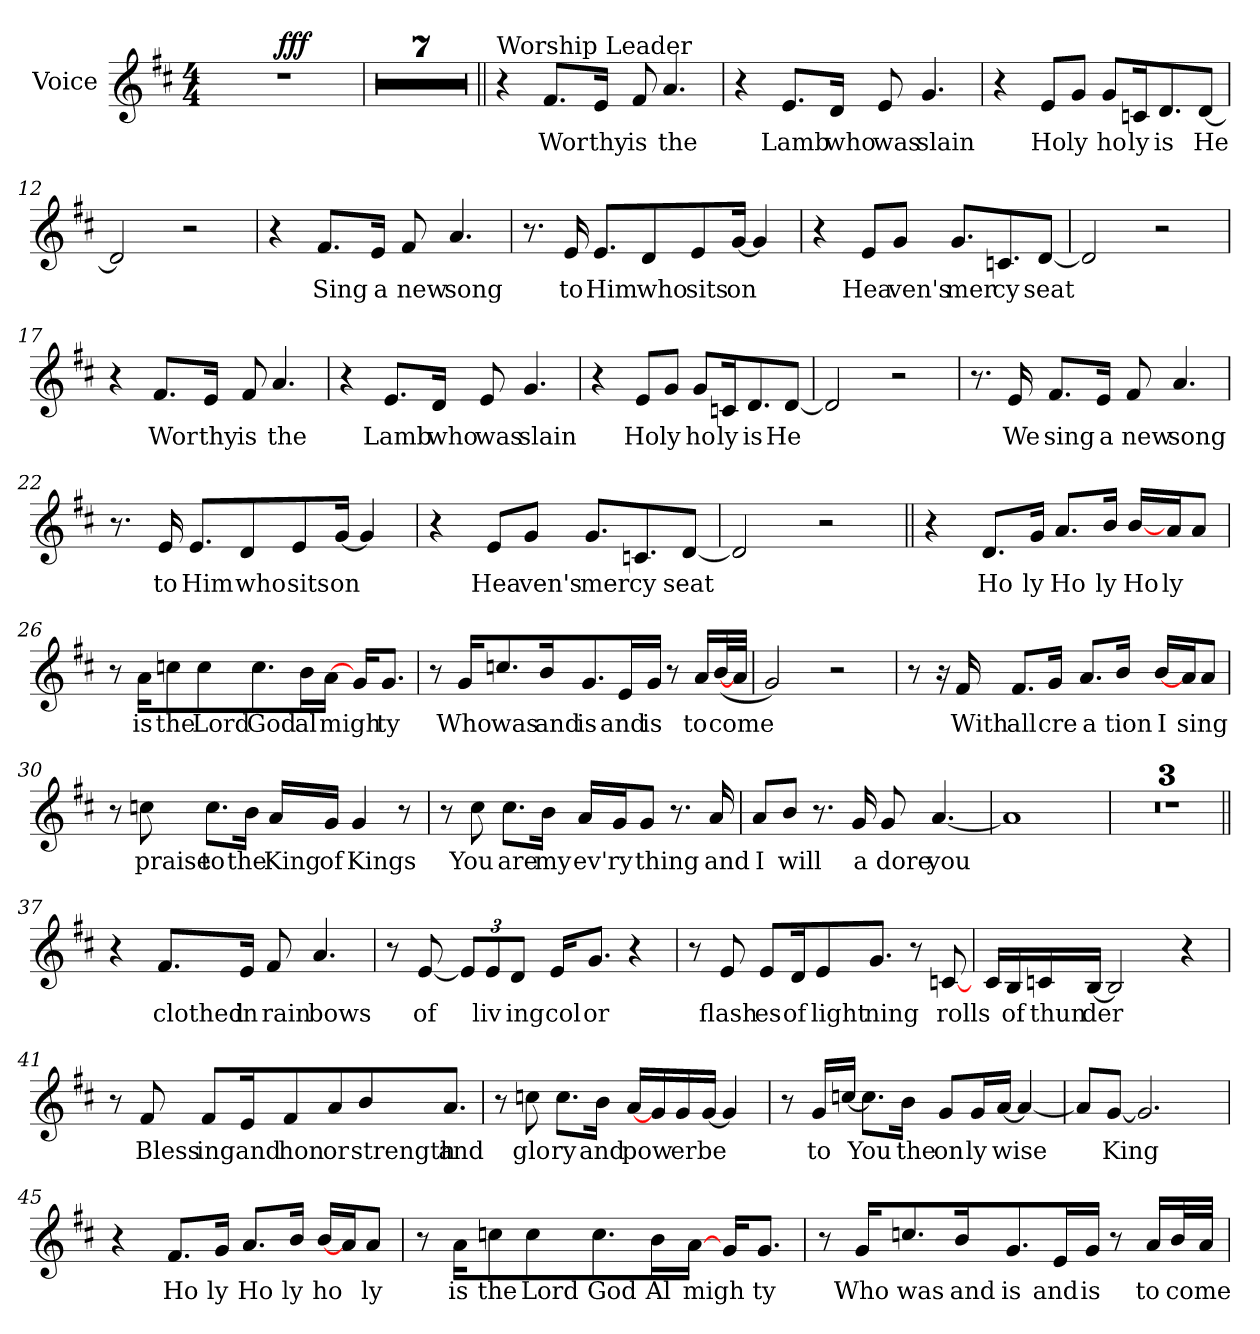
**kern	**text	**dynam
*part1	*part1	*part1
*staff1	*staff1	*staff1
*I"Voice	*	*
*I'V	*	*
*clefG2	*	*
*k[f#c#]	*	*
*D:	*	*
*M4/4	*	*
*MM62	*	*
=1	=1	=1
*^	*	*
1r	4...ryy	.	.
!	!	!	!LO:DY:b
.	2ryy	.	fff
.	32ryy	.	.
*v	*v	*	*
=2	=2	=2
1r	.	.
=3	=3	=3
1r	.	.
=4	=4	=4
1r	.	.
=5	=5	=5
1r	.	.
=6	=6	=6
1r	.	.
=7	=7	=7
1r	.	.
!!LO:LB:g=z
=8	=8	=8
1r	.	.
=9||	=9||	=9||
!LO:TX:a:t=Worship Leader	!	!
4r	.	.
!	!LO:LY:b	!
8.f#/L	Wor	.
!	!LO:LY:b	!
16e/Jk	thy	.
!	!LO:LY:b	!
8f#/	is	.
!	!LO:LY:b	!
4.a/	the	.
=10	=10	=10
4r	.	.
!	!LO:LY:b	!
8.e/L	Lamb	.
!	!LO:LY:b	!
16d/Jk	who	.
!	!LO:LY:b	!
8e/	was	.
!	!LO:LY:b	!
4.g/	slain	.
=11	=11	=11
4r	.	.
!	!LO:LY:b	!
8e/L	Ho	.
!	!LO:LY:b	!
8g/J	ly	.
!	!LO:LY:b	!
8g/L	ho	.
!	!LO:LY:b	!
16cn/k	ly	.
!	!LO:LY:b	!
8.d/	is	.
!	!LO:LY:b	!
[8d/J	He	.
!!LO:LB:g=z
=12	=12	=12
2d/]	.	.
2r	.	.
=13	=13	=13
4r	.	.
!	!LO:LY:b	!
8.f#/L	Sing	.
!	!LO:LY:b	!
16e/Jk	a	.
!	!LO:LY:b	!
8f#/	new	.
!	!LO:LY:b	!
4.a/	song	.
=14	=14	=14
8.r	.	.
!	!LO:LY:b	!
16e/	to	.
!	!LO:LY:b	!
8.e/L	Him	.
!	!LO:LY:b	!
8d/	who	.
!	!LO:LY:b	!
8e/	sits	.
!	!LO:LY:b	!
[16g/Jk	on	.
4g/]	.	.
=15	=15	=15
4r	.	.
!	!LO:LY:b	!
8e/L	Hea	.
!	!LO:LY:b	!
8g/J	ven's	.
!	!LO:LY:b	!
8.g/L	mer	.
!	!LO:LY:b	!
8.cn/	cy	.
!	!LO:LY:b	!
[8d/J	seat	.
!!LO:LB:g=z
=16	=16	=16
2d/]	.	.
2r	.	.
=17	=17	=17
4r	.	.
!	!LO:LY:b	!
8.f#/L	Wor	.
!	!LO:LY:b	!
16e/Jk	thy	.
!	!LO:LY:b	!
8f#/	is	.
!	!LO:LY:b	!
4.a/	the	.
=18	=18	=18
4r	.	.
!	!LO:LY:b	!
8.e/L	Lamb	.
!	!LO:LY:b	!
16d/Jk	who	.
!	!LO:LY:b	!
8e/	was	.
!	!LO:LY:b	!
4.g/	slain	.
=19	=19	=19
4r	.	.
!	!LO:LY:b	!
8e/L	Ho	.
!	!LO:LY:b	!
8g/J	ly	.
!	!LO:LY:b	!
8g/L	ho	.
!	!LO:LY:b	!
16cn/k	ly	.
!	!LO:LY:b	!
8.d/	is	.
!	!LO:LY:b	!
[8d/J	He	.
=20	=20	=20
2d/]	.	.
2r	.	.
!!LO:LB:g=z
=21	=21	=21
8.r	.	.
!	!LO:LY:b	!
16e/	We	.
!	!LO:LY:b	!
8.f#/L	sing	.
!	!LO:LY:b	!
16e/Jk	a	.
!	!LO:LY:b	!
8f#/	new	.
!	!LO:LY:b	!
4.a/	song	.
=22	=22	=22
8.r	.	.
!	!LO:LY:b	!
16e/	to	.
!	!LO:LY:b	!
8.e/L	Him	.
!	!LO:LY:b	!
8d/	who	.
!	!LO:LY:b	!
8e/	sits	.
!	!LO:LY:b	!
[16g/Jk	on	.
4g/]	.	.
=23	=23	=23
4r	.	.
!	!LO:LY:b	!
8e/L	Hea	.
!	!LO:LY:b	!
8g/J	ven's	.
!	!LO:LY:b	!
8.g/L	mer	.
!	!LO:LY:b	!
8.cn/	cy	.
!	!LO:LY:b	!
[8d/J	seat	.
=24	=24	=24
2d/]	.	.
2r	.	.
!!LO:LB:g=z
=25||	=25||	=25||
4r	.	.
!	!LO:LY:b	!
8.d/L	Ho	.
!	!LO:LY:b	!
16g/Jk	ly	.
!	!LO:LY:b	!
8.a/L	Ho	.
!	!LO:LY:b	!
16b/Jk	ly	.
!	!LO:LY:b	!
[16b/LL	Ho	.
!	!LO:LY:b	!
16a/J	ly	.
8a/J	.	.
=26	=26	=26
8r	.	.
!	!LO:LY:b	!
16a\KL	is	.
!	!LO:LY:b	!
8ccn\	the	.
!	!LO:LY:b	!
8cc\	Lord	.
!	!LO:LY:b	!
8.cc\	God	.
!	!LO:LY:b	!
16b\L	al	.
!	!LO:LY:b	!
[16a\JJ	migh	.
16g/KL	.	.
!	!LO:LY:b	!
8.g/J	ty	.
=27	=27	=27
8r	.	.
!	!LO:LY:b	!
16g/KL	Who	.
!	!LO:LY:b	!
8.ccn/	was	.
!	!LO:LY:b	!
16b/k	and	.
!	!LO:LY:b	!
8.g/	is	.
!	!LO:LY:b	!
16e/L	and	.
!	!LO:LY:b	!
16g/JJ	is	.
8r	.	.
!	!LO:LY:b	!
16a/LL	to	.
!	!LO:LY:b	!
(<[32b/L	come	.
32a/JJJ	.	.
!!LO:LB:g=z
=28	=28	=28
2g/)	.	.
2r	.	.
=29	=29	=29
8r	.	.
16r	.	.
!	!LO:LY:b	!
16f#/	With	.
!	!LO:LY:b	!
8.f#/L	all	.
!	!LO:LY:b	!
16g/Jk	cre	.
!	!LO:LY:b	!
8.a/L	a	.
!	!LO:LY:b	!
16b/Jk	tion	.
!	!LO:LY:b	!
[16b/LL	I	.
!	!LO:LY:b	!
16a/J	sing	.
8a/J	.	.
=30	=30	=30
8r	.	.
!	!LO:LY:b	!
8ccn\	praise	.
!	!LO:LY:b	!
8.cc\L	to	.
!	!LO:LY:b	!
16b\Jk	the	.
!	!LO:LY:b	!
16a/LL	King	.
!	!LO:LY:b	!
16g/JJ	of	.
!	!LO:LY:b	!
4g/	Kings	.
8r	.	.
!!LO:LB:g=z
=31	=31	=31
8r	.	.
!	!LO:LY:b	!
8cc#\	You	.
!	!LO:LY:b	!
8.cc#\L	are	.
!	!LO:LY:b	!
16b\Jk	my	.
!	!LO:LY:b	!
16a/LL	ev'	.
!	!LO:LY:b	!
16g/J	ry	.
!	!LO:LY:b	!
8g/J	thing	.
8.r	.	.
!	!LO:LY:b	!
16a/	and	.
=32	=32	=32
!	!LO:LY:b	!
8a/L	I	.
!	!LO:LY:b	!
8b/J	will	.
8.r	.	.
!	!LO:LY:b	!
16g/	a	.
!	!LO:LY:b	!
8g/	dore	.
!	!LO:LY:b	!
[4.a/	you	.
=33	=33	=33
1a]	.	.
=34	=34	=34
1r	.	.
=35	=35	=35
1r	.	.
!!LO:PB:g=z
=36	=36	=36
1r	.	.
=37||	=37||	=37||
4r	.	.
!	!LO:LY:b	!
8.f#/L	clothed	.
!	!LO:LY:b	!
16e/Jk	in	.
!	!LO:LY:b	!
8f#/	rain	.
!	!LO:LY:b	!
4.a/	bows	.
=38	=38	=38
8r	.	.
!	!LO:LY:b	!
[8e/	of	.
12e/L]	.	.
!	!LO:LY:b	!
12e/	liv	.
!	!LO:LY:b	!
12d/J	ing	.
!	!LO:LY:b	!
16e/KL	col	.
!	!LO:LY:b	!
8.g/J	or	.
4r	.	.
!!LO:LB:g=z
=39	=39	=39
8r	.	.
!	!LO:LY:b	!
8e/	flash	.
!	!LO:LY:b	!
8e/L	es	.
!	!LO:LY:b	!
16d/k	of	.
!	!LO:LY:b	!
8e/	light	.
!	!LO:LY:b	!
8.g/J	ning	.
8r	.	.
!	!LO:LY:b	!
[8cn/	rolls	.
=40	=40	=40
16c#/LL	.	.
!	!LO:LY:b	!
16B/	of	.
!	!LO:LY:b	!
16cn/	thun	.
!	!LO:LY:b	!
[16B/JJ	der	.
2B/]	.	.
4r	.	.
=41	=41	=41
8r	.	.
!	!LO:LY:b	!
8f#/	Bless	.
!	!LO:LY:b	!
8f#/L	ing	.
!	!LO:LY:b	!
16e/k	and	.
!	!LO:LY:b	!
8f#/	hon	.
!	!LO:LY:b	!
8a/	or	.
!	!LO:LY:b	!
8b/	strength	.
!	!LO:LY:b	!
8.a/J	and	.
!!LO:LB:g=z
=42	=42	=42
8r	.	.
!	!LO:LY:b	!
8ccn\	glo	.
!	!LO:LY:b	!
8.cc\L	ry	.
!	!LO:LY:b	!
16b\Jk	and	.
!	!LO:LY:b	!
[16a/LL	pow	.
16g/	.	.
!	!LO:LY:b	!
16g/	er	.
!	!LO:LY:b	!
[16g/JJ	be	.
4g/]	.	.
=43	=43	=43
8r	.	.
!	!LO:LY:b	!
16g/LL	to	.
[16ccn/JJ	.	.
!	!LO:LY:b	!
8.cc\L]	You	.
!	!LO:LY:b	!
16b\Jk	the	.
!	!LO:LY:b	!
8g/L	on	.
!	!LO:LY:b	!
16g/L	ly	.
!	!LO:LY:b	!
[16a/JJ	wise	.
4a/_	.	.
=44	=44	=44
8a/L]	.	.
!	!LO:LY:b	!
[8g/J	King	.
2.g/]	.	.
!!LO:LB:g=z
=45	=45	=45
4r	.	.
!	!LO:LY:b	!
8.f#/L	Ho	.
!	!LO:LY:b	!
16g/Jk	ly	.
!	!LO:LY:b	!
8.a/L	Ho	.
!	!LO:LY:b	!
16b/Jk	ly	.
!	!LO:LY:b	!
[16b/LL	ho	.
16a/J	.	.
!	!LO:LY:b	!
8a/J	ly	.
=46	=46	=46
8r	.	.
!	!LO:LY:b	!
16a\KL	is	.
!	!LO:LY:b	!
8ccn\	the	.
!	!LO:LY:b	!
8cc\	Lord	.
!	!LO:LY:b	!
8.cc\	God	.
!	!LO:LY:b	!
16b\L	Al	.
!	!LO:LY:b	!
[16a\JJ	migh	.
16g/KL	.	.
!	!LO:LY:b	!
8.g/J	ty	.
=47	=47	=47
8r	.	.
!	!LO:LY:b	!
16g/KL	Who	.
!	!LO:LY:b	!
8.ccn/	was	.
!	!LO:LY:b	!
16b/k	and	.
!	!LO:LY:b	!
8.g/	is	.
!	!LO:LY:b	!
16e/L	and	.
!	!LO:LY:b	!
16g/JJ	is	.
8r	.	.
!	!LO:LY:b	!
16a/LL	to	.
!	!LO:LY:b	!
32b/L	come	.
32a/JJJ	.	.
=	=	=
*-	*-	*-
